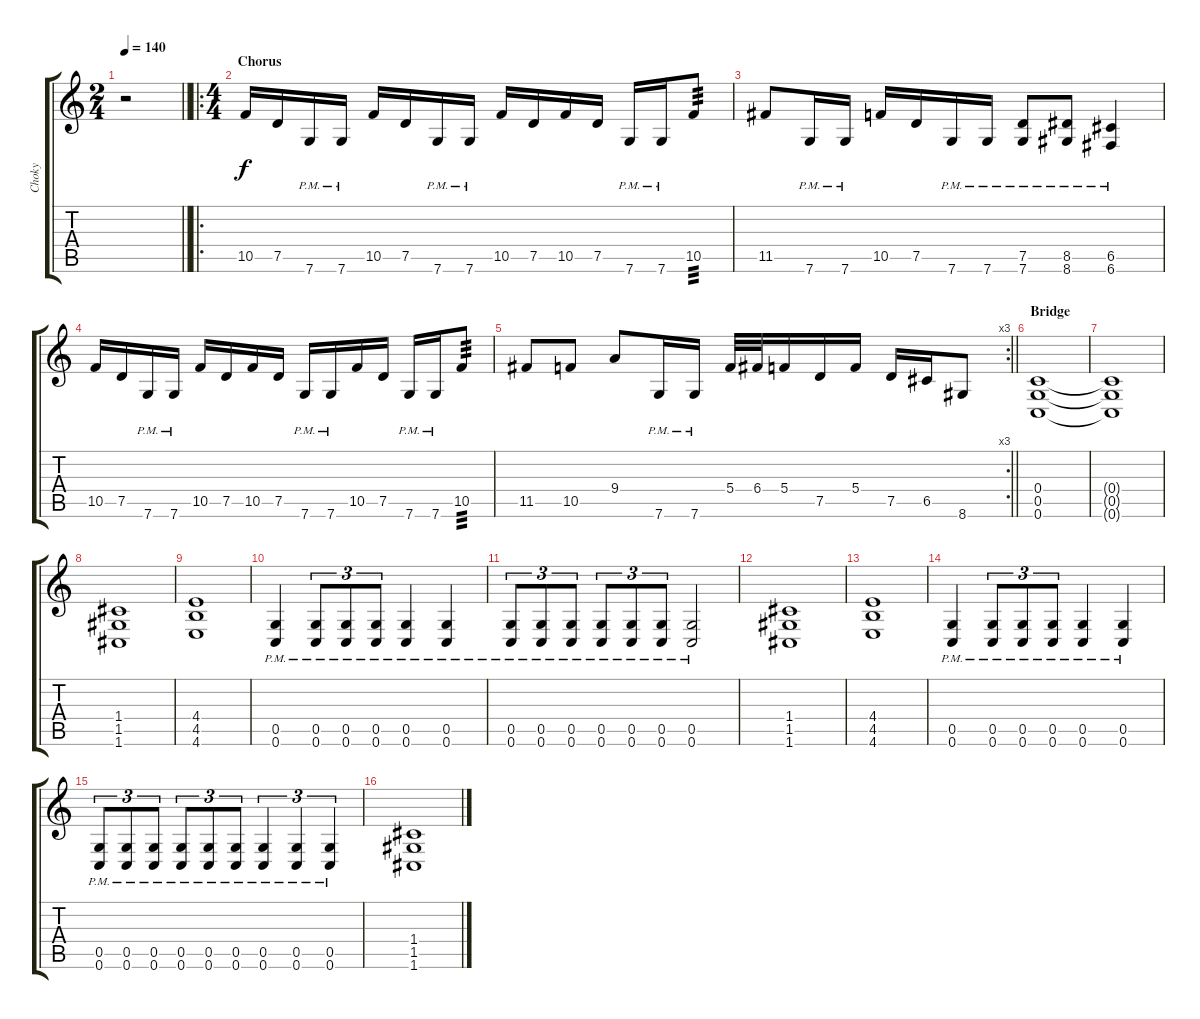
\track ("Choky" "Choky") {instrument distortionguitar}
\staff {score tabs}
\tuning (D4 A3 F3 C3 G2 C2) {hide}
\ts (2 4)
\tempo 140
\clef g2
\barLineRight lightlight
\ks c
r.2{dy f} |
\ro
\ts (4 4)
\section ("" "Chorus")
10.5.16 7.5.16 7.6{pm}.16 7.6{pm}.16 10.5.16 7.5.16 7.6{pm}.16 7.6{pm}.16 10.5.16 7.5.16 10.5.16 7.5.16 7.6{pm}.16 7.6{pm}.16 10.5.8{tp 3} |
11.5.8 7.6{pm}.16 7.6{pm}.16 10.5.16 7.5.16 7.6{pm}.16 7.6{pm}.16 (7.5{pm} 7.6{pm}).8 (8.5{pm} 8.6{pm}).8 (6.5{pm} 6.6{pm}).4 |
10.5.16 7.5.16 7.6{pm}.16 7.6{pm}.16 10.5.16 7.5.16 10.5.16 7.5.16 7.6{pm}.16 7.6{pm}.16 10.5.16 7.5.16 7.6{pm}.16 7.6{pm}.16 10.5.8{tp 3} |
\rc 3
\barLineRight lightlight
11.5.8 10.5.8 9.4.8 7.6{pm}.16 7.6{pm}.16 5.4.32 6.4.32 5.4.16 7.5.16 5.4.16 7.5.16 6.5.16 8.6.8 |
\section ("" "Bridge")
(0.4 0.5 0.6).1 |
(0.4{t} 0.5{t} 0.6{t}).1 |
(1.4 1.5 1.6).1 |
(4.4 4.5 4.6).1 |
(0.5{pm} 0.6{pm}).4 (0.5{pm} 0.6{pm}).8{tu (3 2)} (0.5{pm} 0.6{pm}).8{tu (3 2)} (0.5{pm} 0.6{pm}).8{tu (3 2)} (0.5{pm} 0.6{pm}).4 (0.5{pm} 0.6{pm}).4 |
(0.5{pm} 0.6{pm}).8{tu (3 2)} (0.5{pm} 0.6{pm}).8{tu (3 2)} (0.5{pm} 0.6{pm}).8{tu (3 2)} (0.5{pm} 0.6{pm}).8{tu (3 2)} (0.5{pm} 0.6{pm}).8{tu (3 2)} (0.5{pm} 0.6{pm}).8{tu (3 2)} (0.5{pm} 0.6{pm}).2 |
(1.4 1.5 1.6).1 |
(4.4 4.5 4.6).1 |
(0.5{pm} 0.6{pm}).4 (0.5{pm} 0.6{pm}).8{tu (3 2)} (0.5{pm} 0.6{pm}).8{tu (3 2)} (0.5{pm} 0.6{pm}).8{tu (3 2)} (0.5{pm} 0.6{pm}).4 (0.5{pm} 0.6{pm}).4 |
(0.5{pm} 0.6{pm}).8{tu (3 2)} (0.5{pm} 0.6{pm}).8{tu (3 2)} (0.5{pm} 0.6{pm}).8{tu (3 2)} (0.5{pm} 0.6{pm}).8{tu (3 2)} (0.5{pm} 0.6{pm}).8{tu (3 2)} (0.5{pm} 0.6{pm}).8{tu (3 2)} (0.5{pm} 0.6{pm}).4{tu (3 2)} (0.5{pm} 0.6{pm}).4{tu (3 2)} (0.5{pm} 0.6{pm}).4{tu (3 2)} |
(1.4 1.5 1.6).1
